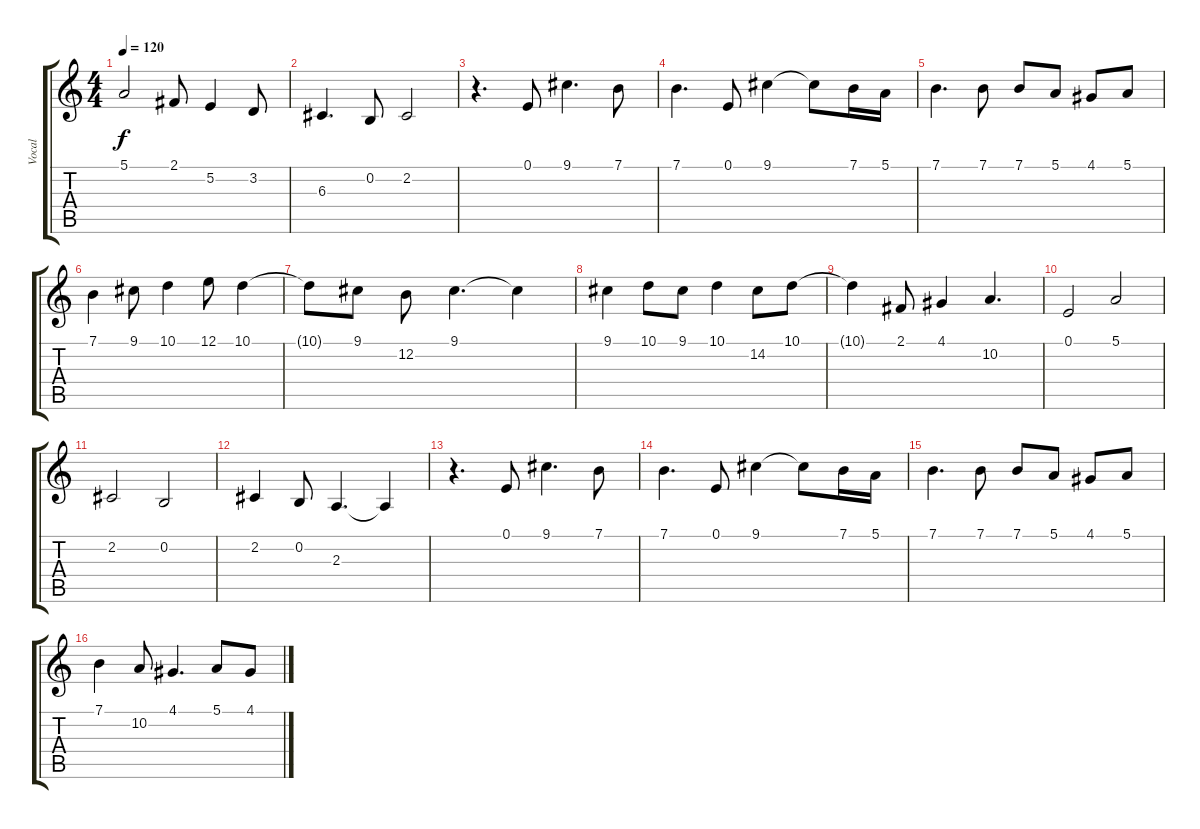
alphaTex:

\track ("Vocal" "Vocal") {mute instrument lead6voice}
\staff {score tabs}
\tuning (E4 B3 G3 D3 A2 E2) {hide}
\ts (4 4)
\tempo 120
\clef g2
\ks c
5.1.2{dy f} 2.1.8 5.2.4 3.2.8 |
6.3.4{d} 0.2.8 2.2.2 |
r.4{d} 0.1.8 9.1.4{d} 7.1.8 |
7.1.4{d} 0.1.8 9.1.4 9.1{t}.8 7.1.16 5.1.16 |
7.1.4{d} 7.1.8 7.1.8 5.1.8 4.1.8 5.1.8 |
7.1.4 9.1.8 10.1.4 12.1.8 10.1.4 |
10.1{t}.8 9.1.8 12.2.8 9.1.4{d} 9.1{t}.4 |
9.1.4 10.1.8 9.1.8 10.1.4 14.2.8 10.1.8 |
10.1{t}.4 2.1.8 4.1.4 10.2.4{d} |
0.1.2 5.1.2 |
2.2.2 0.2.2 |
2.2.4 0.2.8 2.3.4{d} 2.3{t}.4 |
r.4{d} 0.1.8 9.1.4{d} 7.1.8 |
7.1.4{d} 0.1.8 9.1.4 9.1{t}.8 7.1.16 5.1.16 |
7.1.4{d} 7.1.8 7.1.8 5.1.8 4.1.8 5.1.8 |
7.1.4 10.2.8 4.1.4{d} 5.1.8 4.1.8
